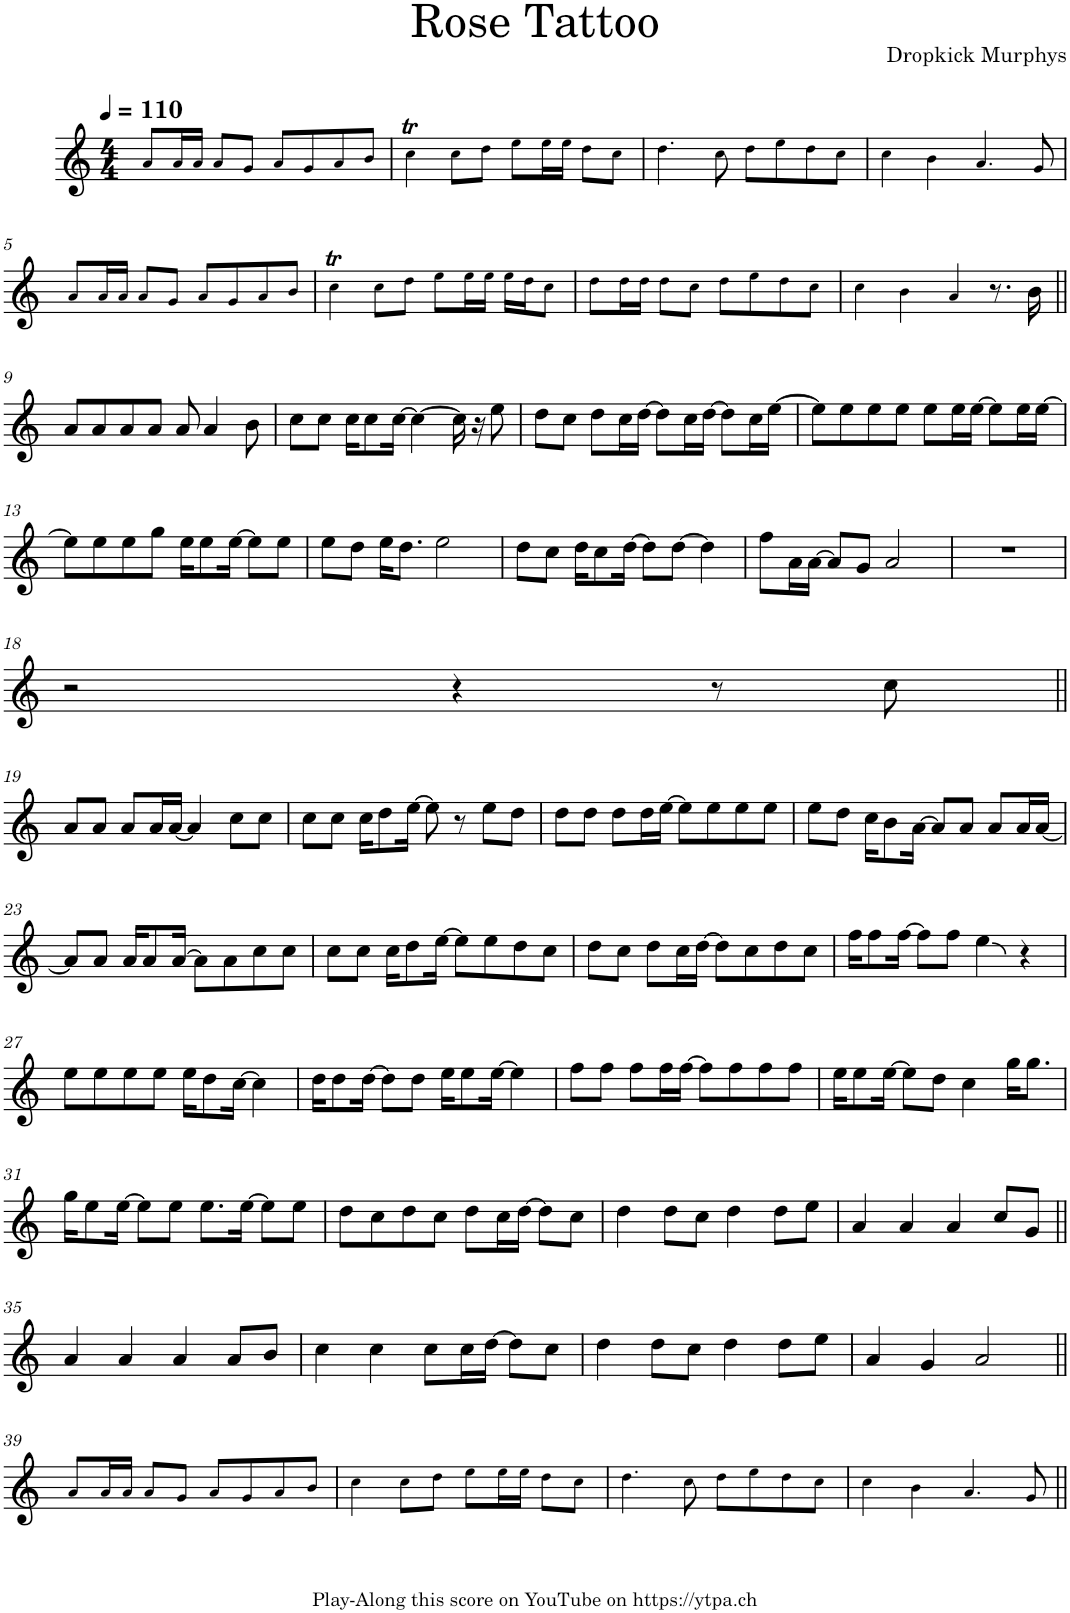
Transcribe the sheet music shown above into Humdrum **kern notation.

**kern
*part1
*staff1
*I"Piano
*I'Pno.
*clefG2
*k[]
*M4/4
*MM110
=1
8a!/L
16a!/L
16a!/JJ
8a!/L
8g!/J
8a!/L
8g!/
8a!/
8b!/J
=2
4ccT!\
8cc!\L
8dd!\J
8ee!\L
16ee!\L
16ee!\JJ
8dd!\L
8cc!\J
=3
4.dd!\
8cc!\
8dd!\L
8ee!\
8dd!\
8cc!\J
=4
4cc!\
4b!\
4.a!/
8g!/
!!LO:LB:g=z
=5
8a!/L
16a!/L
16a!/JJ
8a!/L
8g!/J
8a!/L
8g!/
8a!/
8b!/J
=6
4ccT!\
8cc!\L
8dd!\J
8ee!\L
16ee!\L
16ee!\JJ
16ee!\LL
16dd!\J
8cc!\J
=7
8dd!\L
16dd!\L
16dd!\JJ
8dd!\L
8cc!\J
8dd!\L
8ee!\
8dd!\
8cc!\J
=8
4cc!\
4b!\
4a!/
8.r
16b\
!!LO:LB:g=z
=9||
8a/L
8a/
8a/
8a/J
8a/
4a/
8b\
=10
8cc\L
8cc\J
16cc\KL
8cc\
[16cc\Jk
4cc\_
16cc\]
16r
8ee\
=11
8dd\L
8cc\J
8dd\L
16cc\L
[16dd\JJ
8dd\L]
16cc\L
[16dd\JJ
8dd\L]
16cc\L
[16ee\JJ
=12
8ee\L]
8ee\
8ee\
8ee\J
8ee\L
16ee\L
[16ee\JJ
8ee\L]
16ee\L
[16ee\JJ
!!LO:LB:g=z
=13
8ee\L]
8ee\
8ee\
8gg\J
16ee\KL
8ee\
[16ee\Jk
8ee\L]
8ee\J
=14
8ee\L
8dd\J
16ee\KL
8.dd\J
2ee\
=15
8dd\L
8cc\J
16dd\KL
8cc\
[16dd\Jk
8dd\L]
[8dd\J
4dd\]
=16
8ff\L
16a\L
[16a\JJ
8a/L]
8g/J
2a/
=17
1r
!!LO:LB:g=z
=18
2r
4r
8r
8cc\
!!LO:LB:g=z
=19||
8a/L
8a/J
8a/L
16a/L
[16a/JJ
4a/]
8cc\L
8cc\J
=20
8cc\L
8cc\J
16cc\KL
8dd\
[16ee\Jk
8ee\]
8r
8ee\L
8dd\J
=21
8dd\L
8dd\J
8dd\L
16dd\L
[16ee\JJ
8ee\L]
8ee\
8ee\
8ee\J
=22
8ee\L
8dd\J
16cc\KL
8b\
[16a\Jk
8a/L]
8a/J
8a/L
16a/L
[16a/JJ
!!LO:LB:g=z
=23
8a/L]
8a/J
16a/KL
8a/
[16a/Jk
8a\L]
8a\
8cc\
8cc\J
=24
8cc\L
8cc\J
16cc\KL
8dd\
[16ee\Jk
8ee\L]
8ee\
8dd\
8cc\J
=25
8dd\L
8cc\J
8dd\L
16cc\L
[16dd\JJ
8dd\L]
8cc\
8dd\
8cc\J
=26
16ff\KL
8ff\
[16ff\Jk
8ff\L]
8ff\J
4ee\
4r
!!LO:LB:g=z
=27
8ee\L
8ee\
8ee\
8ee\J
16ee\KL
8dd\
[16cc\Jk
4cc\]
=28
16dd\KL
8dd\
[16dd\Jk
8dd\L]
8dd\J
16ee\KL
8ee\
[16ee\Jk
4ee\]
=29
8ff\L
8ff\J
8ff\L
16ff\L
[16ff\JJ
8ff\L]
8ff\
8ff\
8ff\J
=30
16ee\KL
8ee\
[16ee\Jk
8ee\L]
8dd\J
4cc\
16gg\KL
8.gg\J
!!LO:LB:g=z
=31
16gg\KL
8ee\
[16ee\Jk
8ee\L]
8ee\J
8.ee\L
[16ee\Jk
8ee\L]
8ee\J
=32
8dd\L
8cc\
8dd\
8cc\J
8dd\L
16cc\L
[16dd\JJ
8dd\L]
8cc\J
=33
4dd\
8dd\L
8cc\J
4dd\
8dd\L
8ee\J
=34
4a/
4a/
4a/
8cc/L
8g/J
!!LO:LB:g=z
=35||
4a/
4a/
4a/
8a/L
8b/J
=36
4cc\
4cc\
8cc\L
16cc\L
[16dd\JJ
8dd\L]
8cc\J
=37
4dd\
8dd\L
8cc\J
4dd\
8dd\L
8ee\J
=38
4a/
4g/
2a/
!!LO:LB:g=z
=39||
8a!/L
16a!/L
16a!/JJ
8a!/L
8g!/J
8a!/L
8g!/
8a!/
8b!/J
=40
4cc!\
8cc!\L
8dd!\J
8ee!\L
16ee!\L
16ee!\JJ
8dd!\L
8cc!\J
=41
4.dd!\
8cc!\
8dd!\L
8ee!\
8dd!\
8cc!\J
=42
4cc!\
4b!\
4.a!/
8g!/
=||
*-
